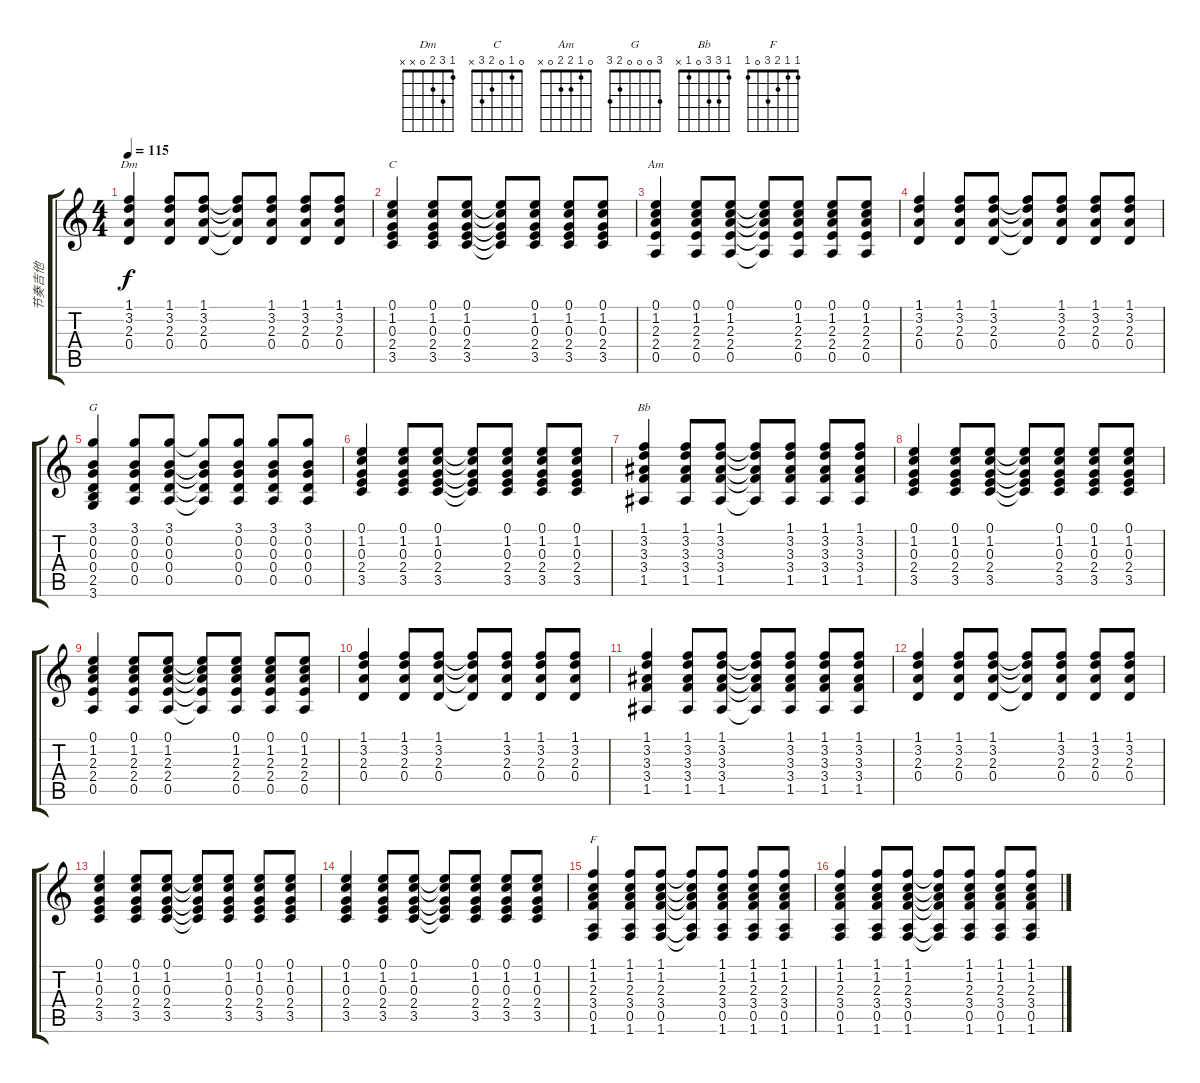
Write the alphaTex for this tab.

\track ("节奏吉他" "节奏吉他") {instrument acousticguitarsteel}
\staff {score tabs}
\tuning (E4 B3 G3 D3 A2 E2) {hide}
\chord ("Dm" 1 3 2 0 x x)
\chord ("C" 0 1 0 2 3 x)
\chord ("Am" 0 1 2 2 0 x)
\chord ("G" 3 0 0 0 2 3)
\chord ("Bb" 1 3 3 0 1 x)
\chord ("F" 1 1 2 3 0 1)
\ts (4 4)
\tempo 115
\clef g2
\ks c
(1.1 3.2 2.3 0.4).4{ch "Dm" dy f} (1.1 3.2 2.3 0.4).8 (1.1 3.2 2.3 0.4).8 (1.1{t} 3.2{t} 2.3{t} 0.4{t}).8 (1.1 3.2 2.3 0.4).8 (1.1 3.2 2.3 0.4).8 (1.1 3.2 2.3 0.4).8 |
(0.1 1.2 0.3 2.4 3.5).4{ch "C"} (0.1 1.2 0.3 2.4 3.5).8 (0.1 1.2 0.3 2.4 3.5).8 (0.1{t} 1.2{t} 0.3{t} 2.4{t} 3.5{t}).8 (0.1 1.2 0.3 2.4 3.5).8 (0.1 1.2 0.3 2.4 3.5).8 (0.1 1.2 0.3 2.4 3.5).8 |
(0.1 1.2 2.3 2.4 0.5).4{ch "Am"} (0.1 1.2 2.3 2.4 0.5).8 (0.1 1.2 2.3 2.4 0.5).8 (0.1{t} 1.2{t} 2.3{t} 2.4{t} 0.5{t}).8 (0.1 1.2 2.3 2.4 0.5).8 (0.1 1.2 2.3 2.4 0.5).8 (0.1 1.2 2.3 2.4 0.5).8 |
(1.1 3.2 2.3 0.4).4 (1.1 3.2 2.3 0.4).8 (1.1 3.2 2.3 0.4).8 (1.1{t} 3.2{t} 2.3{t} 0.4{t}).8 (1.1 3.2 2.3 0.4).8 (1.1 3.2 2.3 0.4).8 (1.1 3.2 2.3 0.4).8 |
(3.1 0.2 0.3 0.4 2.5 3.6).4{ch "G"} (3.1 0.2 0.3 0.4 0.5).8 (3.1 0.2 0.3 0.4 0.5).8 (3.1{t} 0.2{t} 0.3{t} 0.4{t} 0.5{t}).8 (3.1 0.2 0.3 0.4 0.5).8 (3.1 0.2 0.3 0.4 0.5).8 (3.1 0.2 0.3 0.4 0.5).8 |
(0.1 1.2 0.3 2.4 3.5).4 (0.1 1.2 0.3 2.4 3.5).8 (0.1 1.2 0.3 2.4 3.5).8 (0.1{t} 1.2{t} 0.3{t} 2.4{t} 3.5{t}).8 (0.1 1.2 0.3 2.4 3.5).8 (0.1 1.2 0.3 2.4 3.5).8 (0.1 1.2 0.3 2.4 3.5).8 |
(1.1 3.2 3.3 3.4 1.5).4{ch "Bb"} (1.1 3.2 3.3 3.4 1.5).8 (1.1 3.2 3.3 3.4 1.5).8 (1.1{t} 3.2{t} 3.3{t} 3.4{t} 1.5{t}).8 (1.1 3.2 3.3 3.4 1.5).8 (1.1 3.2 3.3 3.4 1.5).8 (1.1 3.2 3.3 3.4 1.5).8 |
(0.1 1.2 0.3 2.4 3.5).4 (0.1 1.2 0.3 2.4 3.5).8 (0.1 1.2 0.3 2.4 3.5).8 (0.1{t} 1.2{t} 0.3{t} 2.4{t} 3.5{t}).8 (0.1 1.2 0.3 2.4 3.5).8 (0.1 1.2 0.3 2.4 3.5).8 (0.1 1.2 0.3 2.4 3.5).8 |
(0.1 1.2 2.3 2.4 0.5).4 (0.1 1.2 2.3 2.4 0.5).8 (0.1 1.2 2.3 2.4 0.5).8 (0.1{t} 1.2{t} 2.3{t} 2.4{t} 0.5{t}).8 (0.1 1.2 2.3 2.4 0.5).8 (0.1 1.2 2.3 2.4 0.5).8 (0.1 1.2 2.3 2.4 0.5).8 |
(1.1 3.2 2.3 0.4).4 (1.1 3.2 2.3 0.4).8 (1.1 3.2 2.3 0.4).8 (1.1{t} 3.2{t} 2.3{t} 0.4{t}).8 (1.1 3.2 2.3 0.4).8 (1.1 3.2 2.3 0.4).8 (1.1 3.2 2.3 0.4).8 |
(1.1 3.2 3.3 3.4 1.5).4 (1.1 3.2 3.3 3.4 1.5).8 (1.1 3.2 3.3 3.4 1.5).8 (1.1{t} 3.2{t} 3.3{t} 3.4{t} 1.5{t}).8 (1.1 3.2 3.3 3.4 1.5).8 (1.1 3.2 3.3 3.4 1.5).8 (1.1 3.2 3.3 3.4 1.5).8 |
(1.1 3.2 2.3 0.4).4 (1.1 3.2 2.3 0.4).8 (1.1 3.2 2.3 0.4).8 (1.1{t} 3.2{t} 2.3{t} 0.4{t}).8 (1.1 3.2 2.3 0.4).8 (1.1 3.2 2.3 0.4).8 (1.1 3.2 2.3 0.4).8 |
(0.1 1.2 0.3 2.4 3.5).4 (0.1 1.2 0.3 2.4 3.5).8 (0.1 1.2 0.3 2.4 3.5).8 (0.1{t} 1.2{t} 0.3{t} 2.4{t} 3.5{t}).8 (0.1 1.2 0.3 2.4 3.5).8 (0.1 1.2 0.3 2.4 3.5).8 (0.1 1.2 0.3 2.4 3.5).8 |
(0.1 1.2 0.3 2.4 3.5).4 (0.1 1.2 0.3 2.4 3.5).8 (0.1 1.2 0.3 2.4 3.5).8 (0.1{t} 1.2{t} 0.3{t} 2.4{t} 3.5{t}).8 (0.1 1.2 0.3 2.4 3.5).8 (0.1 1.2 0.3 2.4 3.5).8 (0.1 1.2 0.3 2.4 3.5).8 |
(1.1 1.2 2.3 3.4 0.5 1.6).4{ch "F"} (1.1 1.2 2.3 3.4 0.5 1.6).8 (1.1 1.2 2.3 3.4 0.5 1.6).8 (1.1{t} 1.2{t} 2.3{t} 3.4{t} 0.5{t} 1.6{t}).8 (1.1 1.2 2.3 3.4 0.5 1.6).8 (1.1 1.2 2.3 3.4 0.5 1.6).8 (1.1 1.2 2.3 3.4 0.5 1.6).8 |
(1.1 1.2 2.3 3.4 0.5 1.6).4 (1.1 1.2 2.3 3.4 0.5 1.6).8 (1.1 1.2 2.3 3.4 0.5 1.6).8 (1.1{t} 1.2{t} 2.3{t} 3.4{t} 0.5{t} 1.6{t}).8 (1.1 1.2 2.3 3.4 0.5 1.6).8 (1.1 1.2 2.3 3.4 0.5 1.6).8 (1.1 1.2 2.3 3.4 0.5 1.6).8
